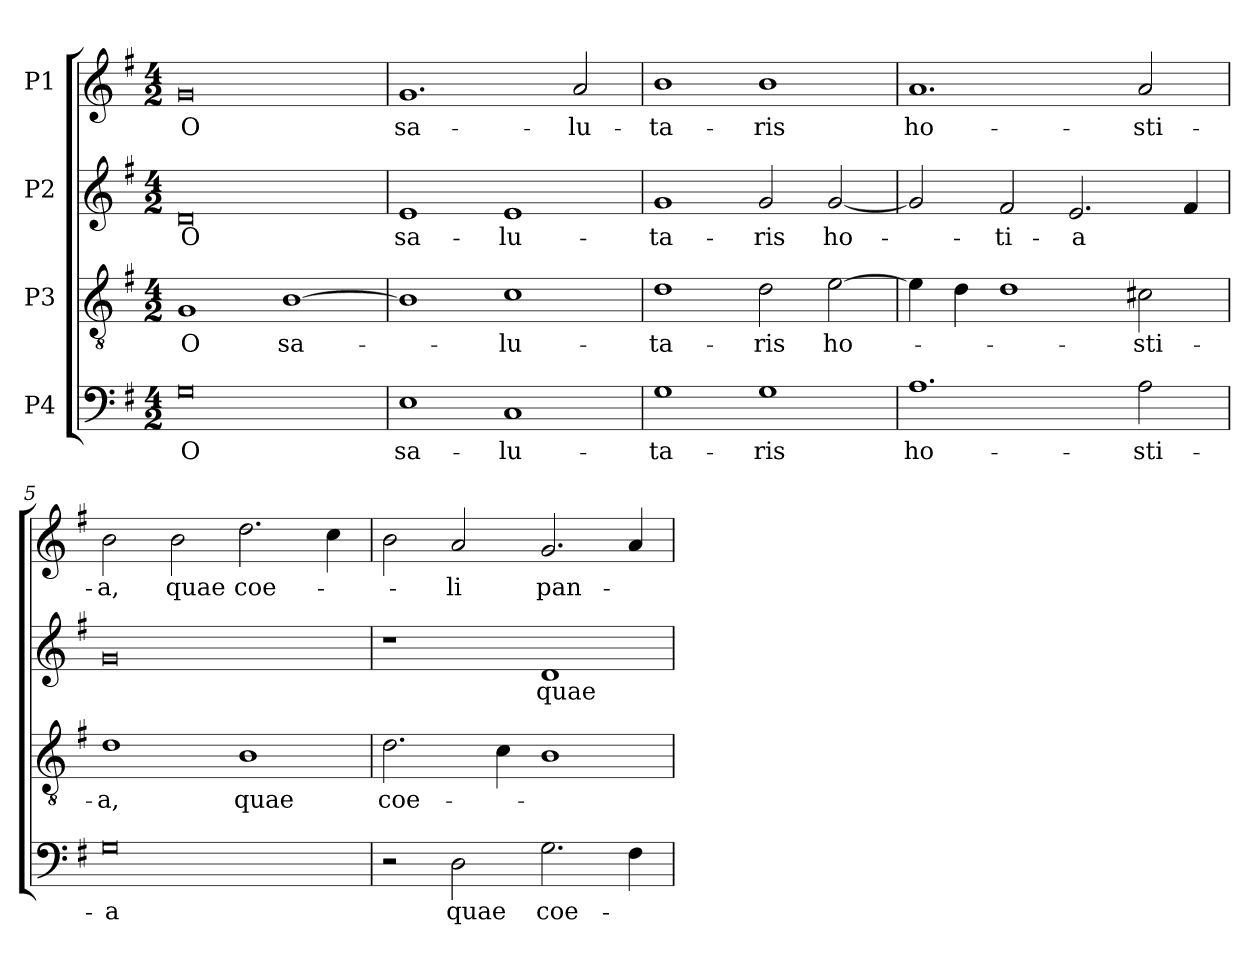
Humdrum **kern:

**kern	**text	**kern	**text	**kern	**text	**kern	**text
*part4	*part4	*part3	*part3	*part2	*part2	*part1	*part1
*staff4	*staff4	*staff3	*staff3	*staff2	*staff2	*staff1	*staff1
*I"P4	*	*I"P3	*	*I"P2	*	*I"P1	*
!!LO:PB:g=z
*clefF4	*	*clefGv2	*	*clefG2	*	*clefG2	*
*	*	*ITrd7c12	*	*	*	*	*
*k[f#]	*	*k[f#]	*	*k[f#]	*	*k[f#]	*
*G:	*	*G:	*	*G:	*	*G:	*
*M4/2	*	*M4/2	*	*M4/2	*	*M4/2	*
*MM232	*	*MM232	*	*MM232	*	*MM232	*
=1	=1	=1	=1	=1	=1	=1	=1
!	!LO:LY:b:color=#000000	!	!	!	!	!	!
!	!	!	!LO:LY:b:color=#000000	!	!	!	!
!	!	!	!	!	!LO:LY:b:color=#000000	!	!
!	!	!	!	!	!	!	!LO:LY:b:color=#000000
0Gi	O	1GGi	O	0di	O	0gi	O
!	!	!	!LO:LY:b:color=#000000	!	!	!	!
.	.	[1BBi	sa-	.	.	.	.
=2	=2	=2	=2	=2	=2	=2	=2
!	!LO:LY:b:color=#000000	!	!	!	!	!	!
!	!	!	!	!	!LO:LY:b:color=#000000	!	!
!	!	!	!	!	!	!	!LO:LY:b:color=#000000
1Ei	sa-	1BBi]	.	1ei	sa-	1.gi	sa-
!	!LO:LY:b:color=#000000	!	!	!	!	!	!
!	!	!	!LO:LY:b:color=#000000	!	!	!	!
!	!	!	!	!	!LO:LY:b:color=#000000	!	!
1Ci	-lu-	1Ci	-lu-	1ei	-lu-	.	.
!	!	!	!	!	!	!	!LO:LY:b:color=#000000
.	.	.	.	.	.	2ai/	-lu-
=3	=3	=3	=3	=3	=3	=3	=3
!	!LO:LY:b:color=#000000	!	!	!	!	!	!
!	!	!	!LO:LY:b:color=#000000	!	!	!	!
!	!	!	!	!	!LO:LY:b:color=#000000	!	!
!	!	!	!	!	!	!	!LO:LY:b:color=#000000
1Gi	-ta-	1Di	-ta-	1gi	-ta-	1bi	-ta-
!	!LO:LY:b:color=#000000	!	!	!	!	!	!
!	!	!	!LO:LY:b:color=#000000	!	!	!	!
!	!	!	!	!	!LO:LY:b:color=#000000	!	!
!	!	!	!	!	!	!	!LO:LY:b:color=#000000
1Gi	-ris	2Di\	-ris	2gi/	-ris	1bi	-ris
!	!	!	!LO:LY:b:color=#000000	!	!	!	!
!	!	!	!	!	!LO:LY:b:color=#000000	!	!
.	.	[2Ei\	ho-	[2gi/	ho-	.	.
=4	=4	=4	=4	=4	=4	=4	=4
!	!LO:LY:b:color=#000000	!	!	!	!	!	!
!	!	!	!	!	!	!	!LO:LY:b:color=#000000
1.Ai	ho-	4Ei\]	.	2gi/]	.	1.ai	ho-
.	.	4Di\	.	.	.	.	.
!	!	!	!	!	!LO:LY:b:color=#000000	!	!
.	.	1Di	.	2f#i/	-ti-	.	.
!	!	!	!	!	!LO:LY:b:color=#000000	!	!
.	.	.	.	2.ei/	-a	.	.
!	!LO:LY:b:color=#000000	!	!	!	!	!	!
!	!	!	!LO:LY:b:color=#000000	!	!	!	!
!	!	!	!	!	!	!	!LO:LY:b:color=#000000
2Ai\	-sti-	2C#Xi\	-sti-	.	.	2ai/	-sti-
.	.	.	.	4f#i/	.	.	.
=5	=5	=5	=5	=5	=5	=5	=5
!	!LO:LY:b:color=#000000	!	!	!	!	!	!
!	!	!	!LO:LY:b:color=#000000	!	!	!	!
!	!	!	!	!	!	!	!LO:LY:b:color=#000000
0Gi	-a	1Di	-a,	0gi	.	2bi\	-a,
!	!	!	!	!	!	!	!LO:LY:b:color=#000000
.	.	.	.	.	.	2bi\	quae
!	!	!	!LO:LY:b:color=#000000	!	!	!	!
!	!	!	!	!	!	!	!LO:LY:b:color=#000000
.	.	1BBi	quae	.	.	2.ddi\	coe-
.	.	.	.	.	.	4cci\	.
=6	=6	=6	=6	=6	=6	=6	=6
!	!	!	!LO:LY:b:color=#000000	!	!	!	!
2r	.	2.Di\	coe-	1r	.	2bi\	.
!	!LO:LY:b:color=#000000	!	!	!	!	!	!
!	!	!	!	!	!	!	!LO:LY:b:color=#000000
2Di\	quae	.	.	.	.	2ai/	-li
.	.	4Ci\	.	.	.	.	.
!	!LO:LY:b:color=#000000	!	!	!	!	!	!
!	!	!	!	!	!LO:LY:b:color=#000000	!	!
!	!	!	!	!	!	!	!LO:LY:b:color=#000000
2.Gi\	coe-	1BBi	.	1di	quae	2.gi/	pan-
4F#i\	.	.	.	.	.	4ai/	.
=	=	=	=	=	=	=	=
*-	*-	*-	*-	*-	*-	*-	*-
